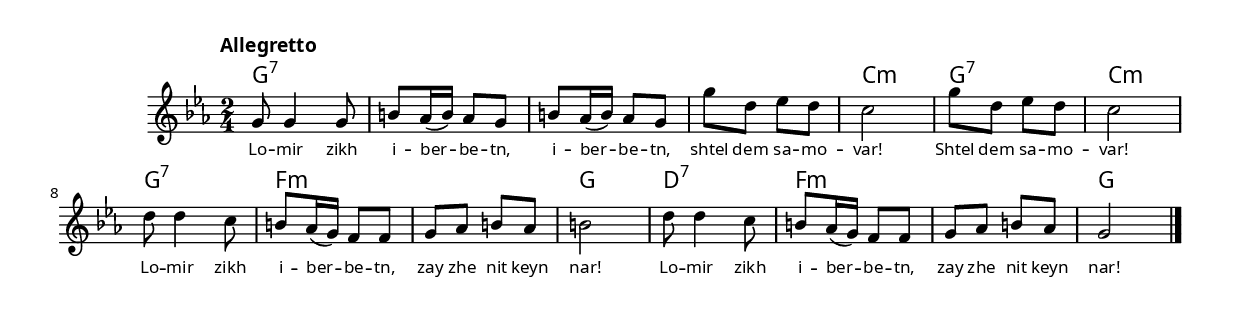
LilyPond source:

\version "2.18.2"
\language "english"
\include "../../../../templates/preamble.ly"

mel = \relative g'{ 
  g8 g4 g8 |
  b af16( b) af8 g |
  b af16( b) af8 g |
  g' d ef d |
  c2 |
  g'8 d ef d |
  c2 |
  \repeat unfold 2 {d8 d4 c8 |
    b af16( g) f8 f |
    g af b af |
  }
  \alternative{
    { b2 |}
    { g2}
  }
}

acc = \chordmode { 
  \repeat unfold 4 { g2:7 | }
  c:m |
  g:7 |
  c:m |
  g:7 |
  f:m |
  f:m |
  g |
  d:7 |
  f:m |
  f:m |
  g
}

\score {
  <<
    \new ChordNames {
        \acc
    }
    \new Staff {
      \clef treble
      \key g \phrygian
      \time 2/4
      \tempo Allegretto
      \new Voice = "melody" {
        \mel
      \bar "|."

      }
    }
    \new Lyrics \lyricsto "melody" {
      Lo -- mir zikh i -- ber -- be -- tn,
      i -- ber -- be -- tn,
      shtel dem sa -- mo -- var!
      Shtel dem sa -- mo -- var!
      \repeat unfold 2 { 
        Lo -- mir zikh i -- ber -- be -- tn,
        zay zhe nit keyn nar! 
      }
    }
  >>
}